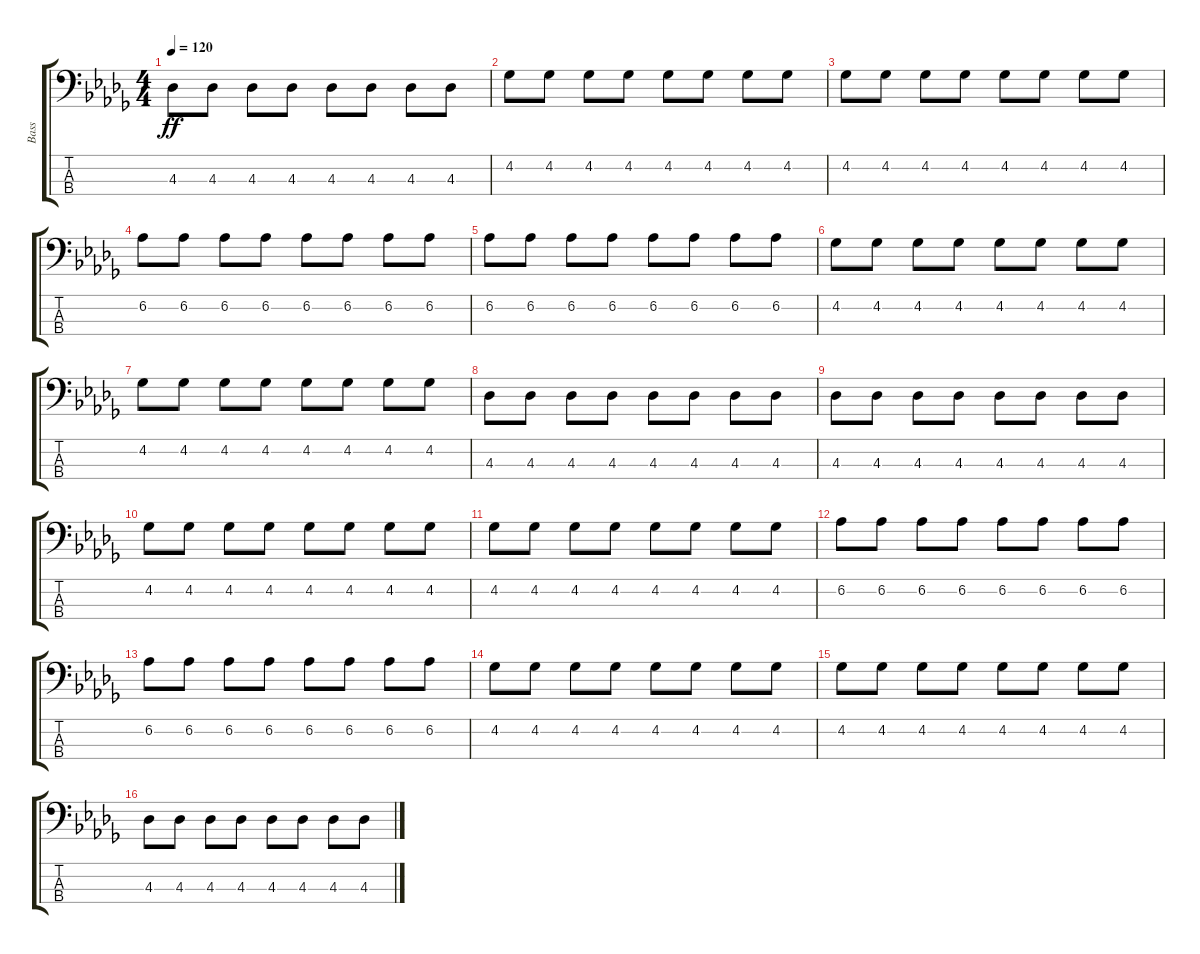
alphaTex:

\track ("Bass" "Bass") {instrument electricbasspick}
\staff {score tabs}
\tuning (G2 D2 A1 E1) {hide}
\ts (4 4)
\tempo 120
\clef f4
\ks db
4.3.8{dy ff} 4.3.8 4.3.8 4.3.8 4.3.8 4.3.8 4.3.8 4.3.8 |
4.2.8 4.2.8 4.2.8 4.2.8 4.2.8 4.2.8 4.2.8 4.2.8 |
4.2.8 4.2.8 4.2.8 4.2.8 4.2.8 4.2.8 4.2.8 4.2.8 |
6.2.8 6.2.8 6.2.8 6.2.8 6.2.8 6.2.8 6.2.8 6.2.8 |
6.2.8 6.2.8 6.2.8 6.2.8 6.2.8 6.2.8 6.2.8 6.2.8 |
4.2.8 4.2.8 4.2.8 4.2.8 4.2.8 4.2.8 4.2.8 4.2.8 |
4.2.8 4.2.8 4.2.8 4.2.8 4.2.8 4.2.8 4.2.8 4.2.8 |
4.3.8 4.3.8 4.3.8 4.3.8 4.3.8 4.3.8 4.3.8 4.3.8 |
4.3.8 4.3.8 4.3.8 4.3.8 4.3.8 4.3.8 4.3.8 4.3.8 |
4.2.8 4.2.8 4.2.8 4.2.8 4.2.8 4.2.8 4.2.8 4.2.8 |
4.2.8 4.2.8 4.2.8 4.2.8 4.2.8 4.2.8 4.2.8 4.2.8 |
6.2.8 6.2.8 6.2.8 6.2.8 6.2.8 6.2.8 6.2.8 6.2.8 |
6.2.8 6.2.8 6.2.8 6.2.8 6.2.8 6.2.8 6.2.8 6.2.8 |
4.2.8 4.2.8 4.2.8 4.2.8 4.2.8 4.2.8 4.2.8 4.2.8 |
4.2.8 4.2.8 4.2.8 4.2.8 4.2.8 4.2.8 4.2.8 4.2.8 |
4.3.8 4.3.8 4.3.8 4.3.8 4.3.8 4.3.8 4.3.8 4.3.8
